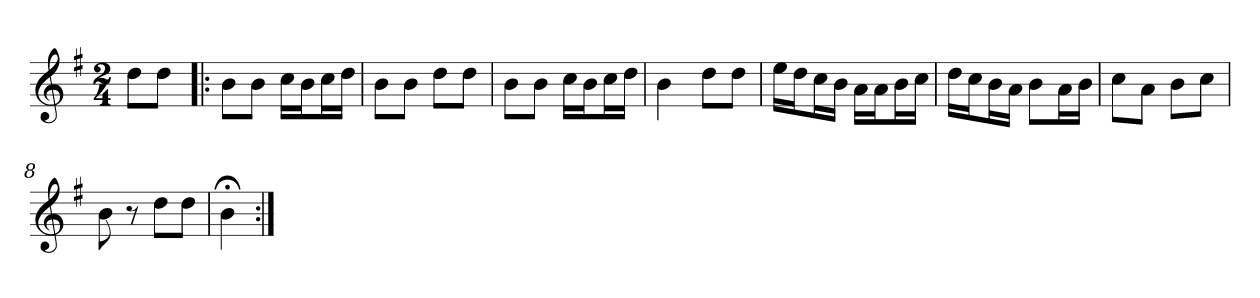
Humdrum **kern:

**kern
*part1
*staff1
*clefG2
*k[f#]
*G:
*M2/4
*MM72
=
8dd\L
8dd\J
=1!|:
8b\L
8b\J
16cc\LL
16b\J
16cc\L
16dd\JJ
=2
8b\L
8b\J
8dd\L
8dd\J
=3
8b\L
8b\J
16cc\LL
16b\J
16cc\L
16dd\JJ
=4
4b
8dd\L
8dd\J
=5
16ee\LL
16dd\J
16cc\L
16b\JJ
16a\LL
16a\J
16b\L
16cc\JJ
=6
16dd\LL
16cc\J
16b\L
16a\JJ
8b\L
16a\L
16b\JJ
=7
8cc\L
8a\J
8b\L
8cc\J
=8
8b
8r
8dd\L
8dd\J
=9
4b;<
=:|!
*-
